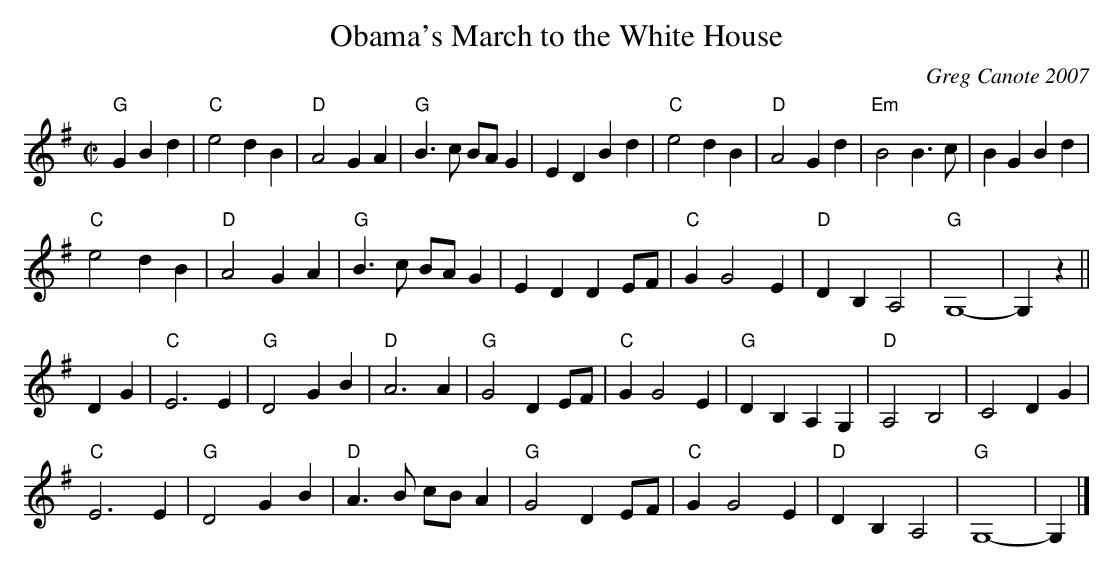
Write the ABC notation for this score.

X:1
T: Obama's March to the White House
C: Greg Canote 2007
M: C|
L: 1/8
K:G
"G"G2B2d2 |\
"C"e4 d2B2 | "D"A4 G2A2 | "G"B3c BAG2 | E2D2 B2d2 | "C"e4 d2B2 | "D"A4 G2d2 | "Em"B4 B3c | B2G2 B2d2 |
"C"e4 d2B2 | "D"A4 G2A2 | "G"B3c BAG2 | E2D2 D2EF | "C"G2G4E2 | "D"D2B,2 A,4 | "G"G,8 | -G,2z2 ||
D2G2 |\
"C"E6 E2 | "G"D4 G2B2 | "D"A6 A2 | "G"G4 D2EF | "C"G2G4E2 | "G"D2B,2 A,2G,2 | "D"A,4 B,4 | C4 D2G2 |
"C"E6 E2 | "G"D4 G2B2 | "D"A3B cBA2 | "G"G4 D2EF | "C"G2G4E2 | "D"D2B,2 A,4 | "G"G,8 | -G,2 |]
